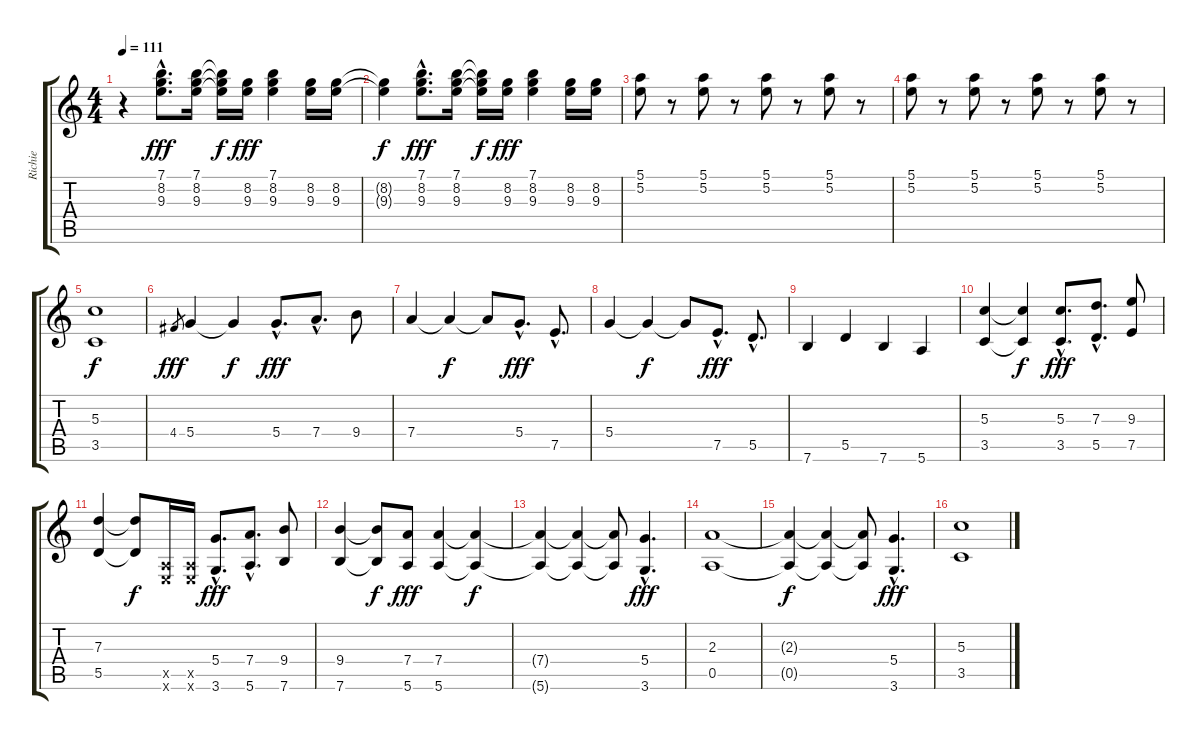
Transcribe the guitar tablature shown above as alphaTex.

\track ("Richie" "Richie") {instrument overdrivenguitar}
\staff {score tabs}
\tuning (E4 B3 G3 D3 A2 E2) {hide}
\ts (4 4)
\tempo 111
\clef g2
\ks c
r.4{dy fff} (7.1{hac} 8.2{hac} 9.3{hac}).8{d} (7.1 8.2 9.3).16 (7.1{t} 8.2{t} 9.3{t}).16{dy f} (8.2 9.3).16{dy fff} (7.1 8.2 9.3).4 (8.2 9.3).16 (8.2 9.3).16 |
(8.2{t} 9.3{t}).4{dy f} (7.1{hac} 8.2{hac} 9.3{hac}).8{d dy fff} (7.1 8.2 9.3).16 (7.1{t} 8.2{t} 9.3{t}).16{dy f} (8.2 9.3).16{dy fff} (7.1 8.2 9.3).4 (8.2 9.3).16 (8.2 9.3).16 |
(5.1 5.2).8{instrument overdrivenguitar} r.8 (5.1 5.2).8 r.8 (5.1 5.2).8 r.8 (5.1 5.2).8 r.8 |
(5.1 5.2).8 r.8 (5.1 5.2).8 r.8 (5.1 5.2).8 r.8 (5.1 5.2).8 r.8 |
(5.3 3.5).1{dy f} |
4.4.8{gr dy fff} 5.4.4{volume 16} 5.4{t}.4{dy f} 5.4{hac}.8{d dy fff} 7.4{hac}.8{d} 9.4.8 |
7.4.4 7.4{t}.4{dy f} 7.4{t}.8 5.4{hac}.8{d dy fff} 7.5{hac}.8{d} |
5.4.4 5.4{t}.4{dy f} 5.4{t}.8 7.5{hac}.8{d dy fff} 5.5{hac}.8{d} |
7.6.4 5.5.4 7.6.4 5.6.4 |
(5.3 3.5).4 (5.3{t} 3.5{t}).4{dy f} (5.3{hac} 3.5{hac}).8{d dy fff} (7.3{hac} 5.5{hac}).8{d} (9.3 7.5).8 |
(7.3 5.5).4 (7.3{t} 5.5{t}).8{dy f} (0.5{x} 0.6{x}).16 (0.5{x} 0.6{x}).16 (5.4{hac} 3.6{hac}).8{d dy fff} (7.4{hac} 5.6{hac}).8{d} (9.4 7.6).8 |
(9.4 7.6).4 (9.4{t} 7.6{t}).8{dy f} (7.4 5.6).8{dy fff} (7.4 5.6).4 (7.4{t} 5.6{t}).4{dy f} |
(7.4{t} 5.6{t}).4 (7.4{t} 5.6{t}).4 (7.4{t} 5.6{t}).8 (5.4{hac} 3.6{hac}).4{d dy fff} |
(2.3 0.5).1{volume 13} |
(2.3{t} 0.5{t}).4{dy f} (2.3{t} 0.5{t}).4 (2.3{t} 0.5{t}).8 (5.4{hac} 3.6{hac}).4{d dy fff} |
(5.3 3.5).1
